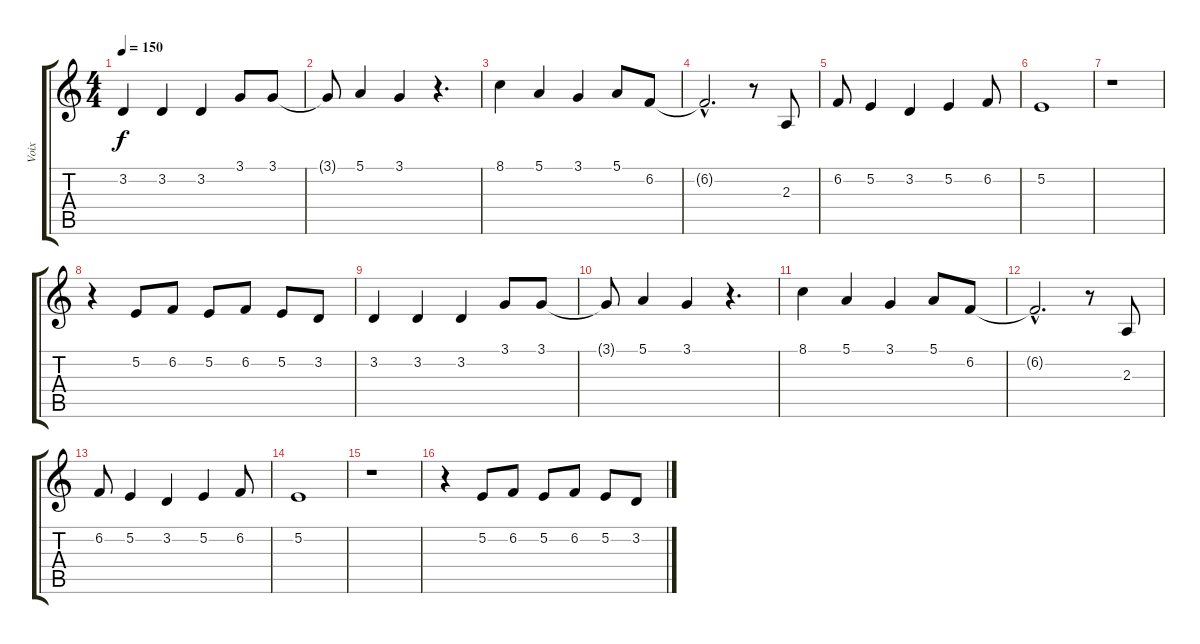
\track ("Voix" "Voix") {instrument electricgrandpiano}
\staff {score tabs}
\tuning (E4 B3 G3 D3 A2 E2) {hide}
\ts (4 4)
\tempo 150
\clef g2
\ks c
3.2.4{dy f} 3.2.4 3.2.4 3.1.8 3.1.8 |
3.1{t}.8 5.1.4 3.1.4 r.4{d} |
8.1.4 5.1.4 3.1.4 5.1.8 6.2.8 |
6.2{hac t}.2{d} r.8 2.3.8 |
6.2.8 5.2.4 3.2.4 5.2.4 6.2.8 |
5.2.1 |
r.1 |
r.4 5.2.8 6.2.8 5.2.8 6.2.8 5.2.8 3.2.8 |
3.2.4 3.2.4 3.2.4 3.1.8 3.1.8 |
3.1{t}.8 5.1.4 3.1.4 r.4{d} |
8.1.4 5.1.4 3.1.4 5.1.8 6.2.8 |
6.2{hac t}.2{d} r.8 2.3.8 |
6.2.8 5.2.4 3.2.4 5.2.4 6.2.8 |
5.2.1 |
r.1 |
r.4 5.2.8 6.2.8 5.2.8 6.2.8 5.2.8 3.2.8
